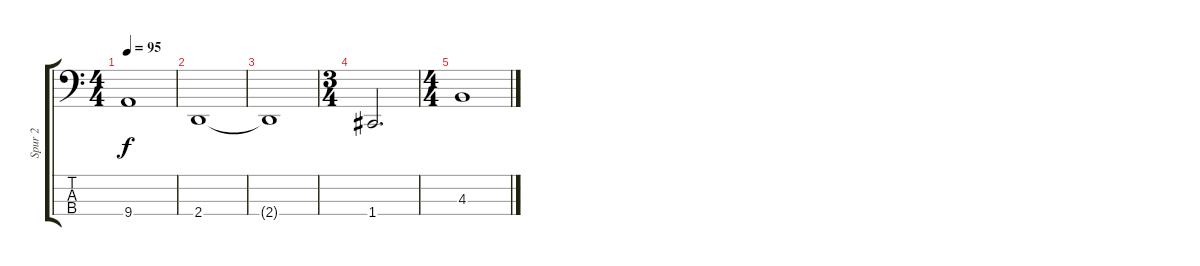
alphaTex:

\track ("Spur 2" "Spur 2") {instrument synthbass2}
\staff {score tabs}
\tuning (F2 C2 G1 C1) {hide}
\ts (4 4)
\tempo 95
\clef f4
\ks c
9.4{t}.1{dy f} |
2.4.1 |
2.4{t}.1 |
\ts (3 4)
1.4.2{d} |
\ts (4 4)
4.3.1
